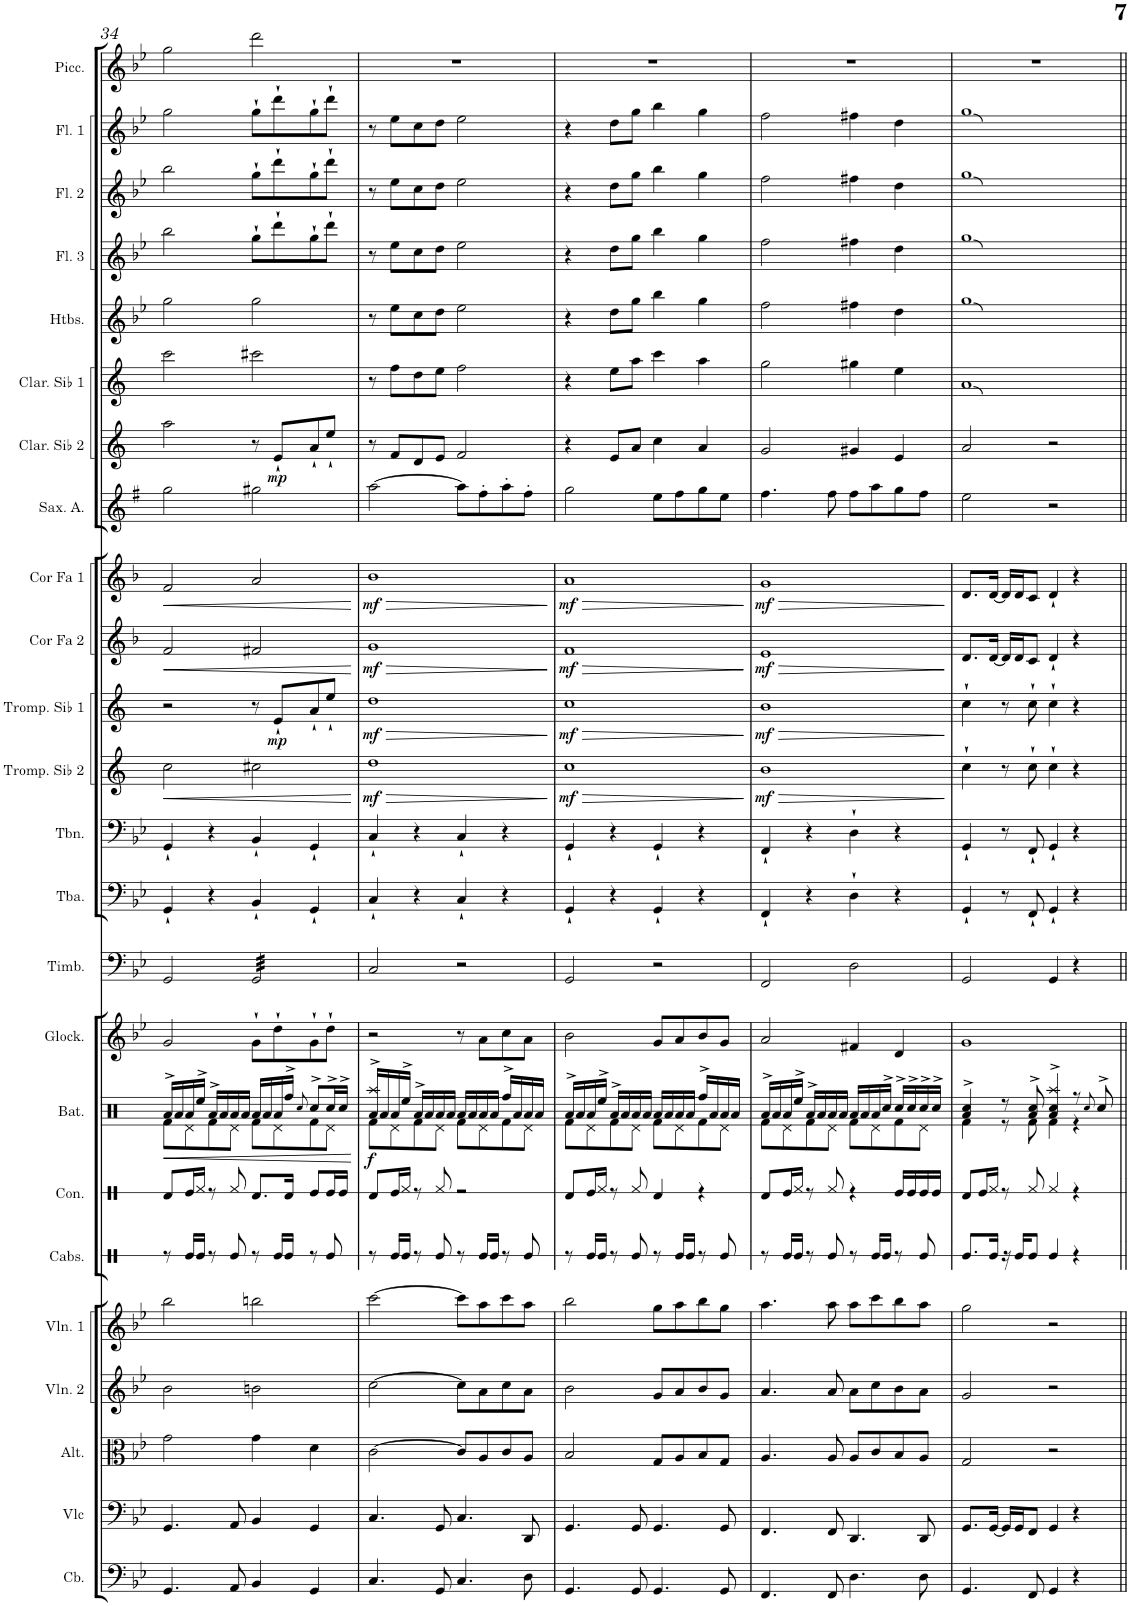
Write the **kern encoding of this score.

**kern	**kern	**kern	**kern	**kern	**kern	**kern	**kern	**kern	**kern	**dynam	**kern	**dynam	**kern	**dynam	**kern	**dynam	**kern	**kern	**dynam	**kern	**kern	**kern	**kern	**kern	**kern
*part21	*part20	*part19	*part18	*part17	*part16	*part15	*part14	*part13	*part12	*part12	*part11	*part11	*part10	*part10	*part9	*part9	*part8	*part7	*part7	*part6	*part5	*part4	*part3	*part2	*part1
*staff21	*staff20	*staff19	*staff18	*staff17	*staff16	*staff15	*staff14	*staff13	*staff12	*staff12	*staff11	*staff11	*staff10	*staff10	*staff9	*staff9	*staff8	*staff7	*staff7	*staff6	*staff5	*staff4	*staff3	*staff2	*staff1
*I"Contrebasse	*I"Violoncelle	*I"Alto	*I"Violon 2	*I"Violon 1	*I"Glockenspiel	*I"Timbales	*I"Tuba	*I"Trombone	*I"Trompette en Sib 2	*	*I"Trompette en Sib 1	*	*I"Cor en Fa 2	*	*I"Cor en Fa 1	*	*I"Saxophone Alto	*I"Clarinette en Sib 2	*	*I"Clarinette en Sib 1	*I"Hautbois	*I"Flûte 3	*I"Flûte 2	*I"Flûte 1	*I"Piccolo
*I'Cb.	*I'Vlc	*I'Alt.	*I'Vln. 2	*I'Vln. 1	*I'Glock.	*I'Timb.	*I'Tba.	*I'Tbn.	*I'Tromp. Sib 2	*	*I'Tromp. Sib 1	*	*I'Cor Fa 2	*	*I'Cor Fa 1	*	*I'Sax. A.	*I'Clar. Sib 2	*	*I'Clar. Sib 1	*I'Htbs.	*I'Fl. 3	*I'Fl. 2	*I'Fl. 1	*I'Picc.
!!LO:PB:g=z
*clefF4	*clefF4	*clefC3	*clefG2	*clefG2	*clefG2	*clefF4	*clefF4	*clefF4	*clefG2	*	*clefG2	*	*clefG2	*	*clefG2	*	*clefG2	*clefG2	*	*clefG2	*clefG2	*clefG2	*clefG2	*clefG2	*clefG2
*Trd7c12	*	*	*	*	*Trd-14c-24	*	*	*	*Trd1c2	*	*Trd1c2	*	*Trd4c7	*	*Trd4c7	*	*Trd5c9	*Trd1c2	*	*Trd1c2	*	*	*	*	*Trd-7c-12
*k[b-e-]	*k[b-e-]	*k[b-e-]	*k[b-e-]	*k[b-e-]	*k[b-e-]	*k[b-e-]	*k[b-e-]	*k[b-e-]	*k[]	*	*k[]	*	*k[b-]	*	*k[b-]	*	*k[f#]	*k[]	*	*k[]	*k[b-e-]	*k[b-e-]	*k[b-e-]	*k[b-e-]	*k[b-e-]
*M4/4	*M4/4	*M4/4	*M4/4	*M4/4	*M4/4	*M4/4	*M4/4	*M4/4	*M4/4	*	*M4/4	*	*M4/4	*	*M4/4	*	*M4/4	*M4/4	*	*M4/4	*M4/4	*M4/4	*M4/4	*M4/4	*M4/4
=34	=34	=34	=34	=34	=34	=34	=34	=34	=34	=34	=34	=34	=34	=34	=34	=34	=34	=34	=34	=34	=34	=34	=34	=34	=34
!	!	!	!	!	!	!	!	!	!	!LO:HP:b	!	!	!	!LO:HP:b	!	!LO:HP:b	!	!	!	!	!	!	!	!	!
4.GG/	4.GG/	2g\	2b-\	2bb-\	2g/	2GG/	4GG`/	4GG`/	2cc\	<	2r	.	2f/	<	2f/	<	2gg\	2aa\	.	2ccc\	2gg\	2bb-\	2bb-\	2gg\	2gg\
.	.	.	.	.	.	.	4r	4r	.	.	.	.	.	.	.	.	.	.	.	.	.	.	.	.	.
8AA/	8AA/	.	.	.	.	.	.	.	.	.	.	.	.	.	.	.	.	.	.	.	.	.	.	.	.
*	*	*	*	*	*	*tremolo	*	*	*	*	*	*	*	*	*	*	*	*	*	*	*	*	*	*	*
4BB-/	4BB-/	4g\	2bn\	2bbn\	8g`\L	32GG/LLL	4BB-`/	4BB-`/	2cc#X\	.	8r	.	2f#X/	.	2a/	.	2gg#X\	8r	.	2ccc#X\	2gg\	8gg`\L	8gg`\L	8gg`\L	2ddd\
.	.	.	.	.	.	32GG/	.	.	.	.	.	.	.	.	.	.	.	.	.	.	.	.	.	.	.
.	.	.	.	.	.	32GG/	.	.	.	.	.	.	.	.	.	.	.	.	.	.	.	.	.	.	.
.	.	.	.	.	.	32GG/	.	.	.	.	.	.	.	.	.	.	.	.	.	.	.	.	.	.	.
!	!	!	!	!	!	!	!	!	!	!	!	!LO:DY:b	!	!	!	!	!	!	!LO:DY:b	!	!	!	!	!	!
.	.	.	.	.	8dd`\	32GG/	.	.	.	.	8e`/L	mp	.	.	.	.	.	8e`/L	mp	.	.	8ddd`\	8ddd`\	8ddd`\	.
.	.	.	.	.	.	32GG/	.	.	.	.	.	.	.	.	.	.	.	.	.	.	.	.	.	.	.
.	.	.	.	.	.	32GG/	.	.	.	.	.	.	.	.	.	.	.	.	.	.	.	.	.	.	.
.	.	.	.	.	.	32GG/	.	.	.	.	.	.	.	.	.	.	.	.	.	.	.	.	.	.	.
4GG/	4GG/	4d\	.	.	8g`\	32GG/	4GG`/	4GG`/	.	.	8a`/	.	.	.	.	.	.	8a`/	.	.	.	8gg`\	8gg`\	8gg`\	.
.	.	.	.	.	.	32GG/	.	.	.	.	.	.	.	.	.	.	.	.	.	.	.	.	.	.	.
.	.	.	.	.	.	32GG/	.	.	.	.	.	.	.	.	.	.	.	.	.	.	.	.	.	.	.
.	.	.	.	.	.	32GG/	.	.	.	.	.	.	.	.	.	.	.	.	.	.	.	.	.	.	.
.	.	.	.	.	8dd`\J	32GG/	.	.	.	.	8ee`/J	.	.	.	.	.	.	8ee`/J	.	.	.	8ddd`\J	8ddd`\J	8ddd`\J	.
.	.	.	.	.	.	32GG/	.	.	.	.	.	.	.	.	.	.	.	.	.	.	.	.	.	.	.
.	.	.	.	.	.	32GG/	.	.	.	.	.	.	.	.	.	.	.	.	.	.	.	.	.	.	.
.	.	.	.	.	.	32GG/JJJ	.	.	.	.	.	.	.	.	.	.	.	.	.	.	.	.	.	.	.
*	*	*	*	*	*	*Xtremolo	*	*	*	*	*	*	*	*	*	*	*	*	*	*	*	*	*	*	*
.	.	.	.	.	.	.	.	.	.	[	.	.	.	[	.	[	.	.	.	.	.	.	.	.	.
=35	=35	=35	=35	=35	=35	=35	=35	=35	=35	=35	=35	=35	=35	=35	=35	=35	=35	=35	=35	=35	=35	=35	=35	=35	=35
!	!	!	!	!	!	!	!	!	!	!LO:HP:b	!	!LO:HP:b	!	!LO:HP:b	!	!LO:HP:b	!	!	!	!	!	!	!	!	!
!	!	!	!	!	!	!	!	!	!	!LO:DY:n=1:b	!	!LO:DY:n=1:b	!	!LO:DY:n=1:b	!	!LO:DY:n=1:b	!	!	!	!	!	!	!	!	!
4.C/	4.C/	[2c\	[2cc\	[2ccc\	2r	2C/	4C`/	4C`/	1dd	> mf	1dd	> mf	1g	> mf	1b-	> mf	[2aa\	8r	.	8r	8r	8r	8r	8r	1r
.	.	.	.	.	.	.	.	.	.	.	.	.	.	.	.	.	.	8f/L	.	8ff\L	8ee-\L	8ee-\L	8ee-\L	8ee-\L	.
.	.	.	.	.	.	.	4r	4r	.	.	.	.	.	.	.	.	.	8d/	.	8dd\	8cc\	8cc\	8cc\	8cc\	.
8GG/	8GG/	.	.	.	.	.	.	.	.	.	.	.	.	.	.	.	.	8e/J	.	8ee\J	8dd\J	8dd\J	8dd\J	8dd\J	.
4.C/	4.C/	8c/L]	8cc\L]	8ccc\L]	8r	2r	4C`/	4C`/	.	.	.	.	.	.	.	.	8aa\L]	2f/	.	2ff\	2ee-\	2ee-\	2ee-\	2ee-\	.
.	.	8A/	8a\	8aa\	8a\L	.	.	.	.	.	.	.	.	.	.	.	8ff#'\	.	.	.	.	.	.	.	.
.	.	8c/	8cc\	8ccc\	8cc\	.	4r	4r	.	.	.	.	.	.	.	.	8aa'\	.	.	.	.	.	.	.	.
8D\	8DD/	8A/J	8a\J	8aa\J	8a\J	.	.	.	.	.	.	.	.	.	.	.	8ff#'\J	.	.	.	.	.	.	.	.
.	.	.	.	.	.	.	.	.	.	]	.	]	.	]	.	]	.	.	.	.	.	.	.	.	.
=36	=36	=36	=36	=36	=36	=36	=36	=36	=36	=36	=36	=36	=36	=36	=36	=36	=36	=36	=36	=36	=36	=36	=36	=36	=36
!	!	!	!	!	!	!	!	!	!	!LO:HP:b	!	!LO:HP:b	!	!LO:HP:b	!	!LO:HP:b	!	!	!	!	!	!	!	!	!
!	!	!	!	!	!	!	!	!	!	!LO:DY:n=1:b	!	!LO:DY:n=1:b	!	!LO:DY:n=1:b	!	!LO:DY:n=1:b	!	!	!	!	!	!	!	!	!
4.GG/	4.GG/	2B-/	2b-\	2bb-\	2b-\	2GG/	4GG`/	4GG`/	1cc	> mf	1cc	> mf	1f	> mf	1a	> mf	2gg\	4r	.	4r	4r	4r	4r	4r	1r
.	.	.	.	.	.	.	4r	4r	.	.	.	.	.	.	.	.	.	8e/L	.	8ee\L	8dd\L	8dd\L	8dd\L	8dd\L	.
8GG/	8GG/	.	.	.	.	.	.	.	.	.	.	.	.	.	.	.	.	8a/J	.	8aa\J	8gg\J	8gg\J	8gg\J	8gg\J	.
4.GG/	4.GG/	8G/L	8g/L	8gg\L	8g/L	2r	4GG`/	4GG`/	.	.	.	.	.	.	.	.	8ee\L	4cc\	.	4ccc\	4bb-\	4bb-\	4bb-\	4bb-\	.
.	.	8A/	8a/	8aa\	8a/	.	.	.	.	.	.	.	.	.	.	.	8ff#\	.	.	.	.	.	.	.	.
.	.	8B-/	8b-/	8bb-\	8b-/	.	4r	4r	.	.	.	.	.	.	.	.	8gg\	4a/	.	4aa\	4gg\	4gg\	4gg\	4gg\	.
8GG/	8GG/	8G/J	8g/J	8gg\J	8g/J	.	.	.	.	.	.	.	.	.	.	.	8ee\J	.	.	.	.	.	.	.	.
.	.	.	.	.	.	.	.	.	.	]	.	]	.	]	.	]	.	.	.	.	.	.	.	.	.
=37	=37	=37	=37	=37	=37	=37	=37	=37	=37	=37	=37	=37	=37	=37	=37	=37	=37	=37	=37	=37	=37	=37	=37	=37	=37
!	!	!	!	!	!	!	!	!	!	!LO:HP:b	!	!LO:HP:b	!	!LO:HP:b	!	!LO:HP:b	!	!	!	!	!	!	!	!	!
!	!	!	!	!	!	!	!	!	!	!LO:DY:n=1:b	!	!LO:DY:n=1:b	!	!LO:DY:n=1:b	!	!LO:DY:n=1:b	!	!	!	!	!	!	!	!	!
4.FF/	4.FF/	4.A/	4.a/	4.aa\	2a/	2FF/	4FF`/	4FF`/	1b	> mf	1b	> mf	1e	> mf	1g	> mf	4.ff#\	2g/	.	2gg\	2ff\	2ff\	2ff\	2ff\	1r
.	.	.	.	.	.	.	4r	4r	.	.	.	.	.	.	.	.	.	.	.	.	.	.	.	.	.
8FF/	8FF/	8A/	8a/	8aa\	.	.	.	.	.	.	.	.	.	.	.	.	8ff#\	.	.	.	.	.	.	.	.
4.D\	4.DD/	8A/L	8a\L	8aa\L	4f#X/	2D\	4D`\	4D`\	.	.	.	.	.	.	.	.	8ff#\L	4g#X/	.	4gg#X\	4ff#X\	4ff#X\	4ff#X\	4ff#X\	.
.	.	8c/	8cc\	8ccc\	.	.	.	.	.	.	.	.	.	.	.	.	8aa\	.	.	.	.	.	.	.	.
.	.	8B-/	8b-\	8bb-\	4d/	.	4r	4r	.	.	.	.	.	.	.	.	8gg\	4e/	.	4ee\	4dd\	4dd\	4dd\	4dd\	.
8D\	8DD/	8A/J	8a\J	8aa\J	.	.	.	.	.	.	.	.	.	.	.	.	8ff#\J	.	.	.	.	.	.	.	.
.	.	.	.	.	.	.	.	.	.	]	.	]	.	]	.	]	.	.	.	.	.	.	.	.	.
=38	=38	=38	=38	=38	=38	=38	=38	=38	=38	=38	=38	=38	=38	=38	=38	=38	=38	=38	=38	=38	=38	=38	=38	=38	=38
4.GG/	8.GG/L	2G/	2g/	2gg\	1g	2GG/	4GG`/	4GG`/	4cc`\	.	4cc`\	.	8.d/L	.	8.d/L	.	2ee\	2a/	.	1a	1gg	1gg	1gg	1gg	1r
.	[16GG/Jk	.	.	.	.	.	.	.	.	.	.	.	[16d/Jk	.	[16d/Jk	.	.	.	.	.	.	.	.	.	.
.	16GG/LL]	.	.	.	.	.	8r	8r	8r	.	8r	.	16d/LL]	.	16d/LL]	.	.	.	.	.	.	.	.	.	.
.	16GG/J	.	.	.	.	.	.	.	.	.	.	.	16d/J	.	16d/J	.	.	.	.	.	.	.	.	.	.
8FF/	8FF/J	.	.	.	.	.	8FF`/	8FF`/	8cc`\	.	8cc`\	.	8c/J	.	8c/J	.	.	.	.	.	.	.	.	.	.
4GG/	4GG/	2r	2r	2r	.	4GG/	4GG`/	4GG`/	4cc`\	.	4cc`\	.	4d`/	.	4d`/	.	2r	2r	.	.	.	.	.	.	.
4r	4r	.	.	.	.	4r	4r	4r	4r	.	4r	.	4r	.	4r	.	.	.	.	.	.	.	.	.	.
=||	=||	=||	=||	=||	=||	=||	=||	=||	=||	=||	=||	=||	=||	=||	=||	=||	=||	=||	=||	=||	=||	=||	=||	=||	=||
*-	*-	*-	*-	*-	*-	*-	*-	*-	*-	*-	*-	*-	*-	*-	*-	*-	*-	*-	*-	*-	*-	*-	*-	*-	*-
